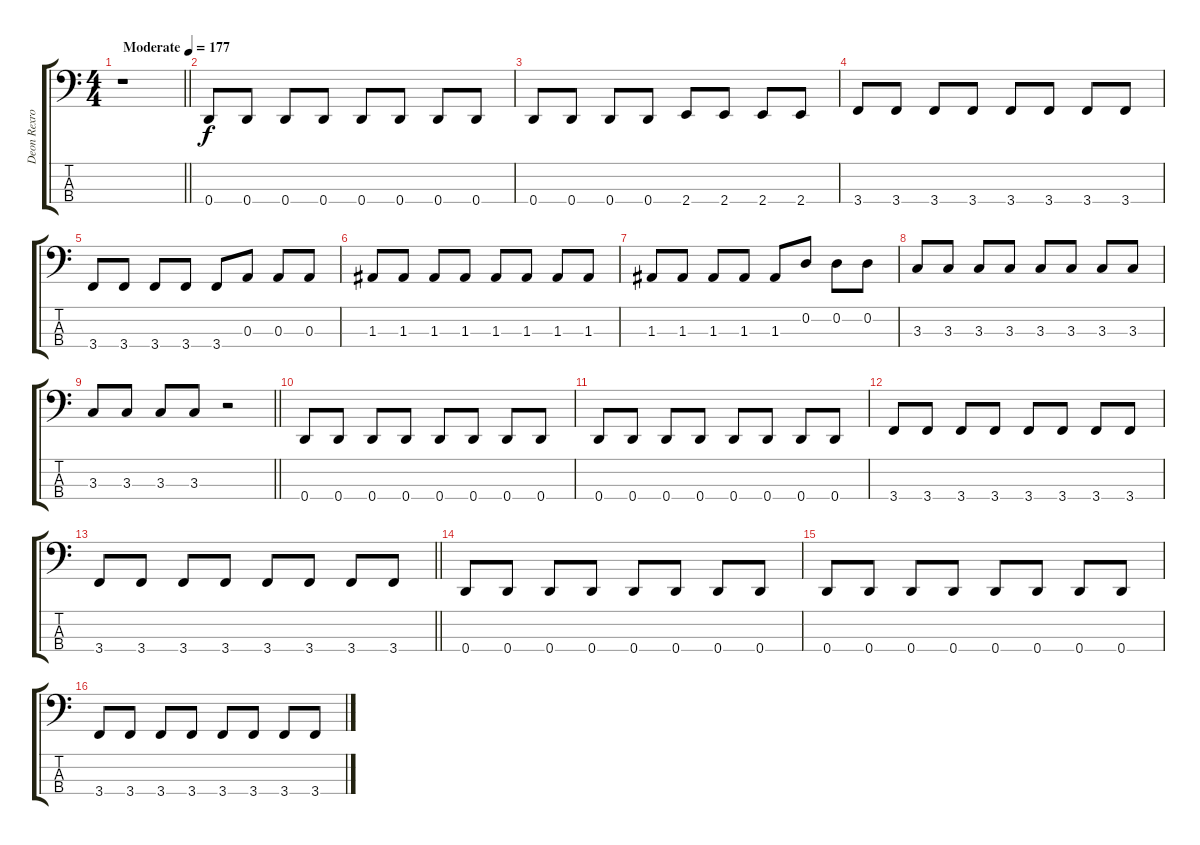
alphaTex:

\track ("Deon Rexroat" "Deon Rexro") {instrument electricbasspick}
\staff {score tabs}
\tuning (G2 D2 A1 D1) {hide}
\ts (4 4)
\tempo (177 "Moderate")
\clef f4
\barLineRight lightlight
\ks c
r.1{dy f instrument electricbasspick} |
0.4.8{volume 0} 0.4.8 0.4.8 0.4.8 0.4.8 0.4.8 0.4.8 0.4.8 |
0.4.8 0.4.8 0.4.8 0.4.8 2.4.8 2.4.8 2.4.8 2.4.8 |
3.4.8{volume 8} 3.4.8 3.4.8 3.4.8 3.4.8 3.4.8 3.4.8 3.4.8 |
3.4.8 3.4.8 3.4.8 3.4.8 3.4.8 0.3.8 0.3.8 0.3.8 |
1.3.8 1.3.8 1.3.8 1.3.8 1.3.8 1.3.8 1.3.8 1.3.8 |
1.3.8 1.3.8 1.3.8 1.3.8 1.3.8 0.2.8 0.2.8 0.2.8 |
3.3.8 3.3.8 3.3.8 3.3.8 3.3.8 3.3.8 3.3.8 3.3.8 |
\barLineRight lightlight
3.3.8 3.3.8 3.3.8 3.3.8 r.2 |
0.4.8{volume 13} 0.4.8 0.4.8 0.4.8 0.4.8 0.4.8 0.4.8 0.4.8 |
0.4.8 0.4.8 0.4.8 0.4.8 0.4.8 0.4.8 0.4.8 0.4.8 |
3.4.8 3.4.8 3.4.8 3.4.8 3.4.8 3.4.8 3.4.8 3.4.8 |
\barLineRight lightlight
3.4.8 3.4.8 3.4.8 3.4.8 3.4.8 3.4.8 3.4.8 3.4.8 |
0.4.8 0.4.8 0.4.8 0.4.8 0.4.8 0.4.8 0.4.8 0.4.8 |
0.4.8 0.4.8 0.4.8 0.4.8 0.4.8 0.4.8 0.4.8 0.4.8 |
3.4.8 3.4.8 3.4.8 3.4.8 3.4.8 3.4.8 3.4.8 3.4.8
